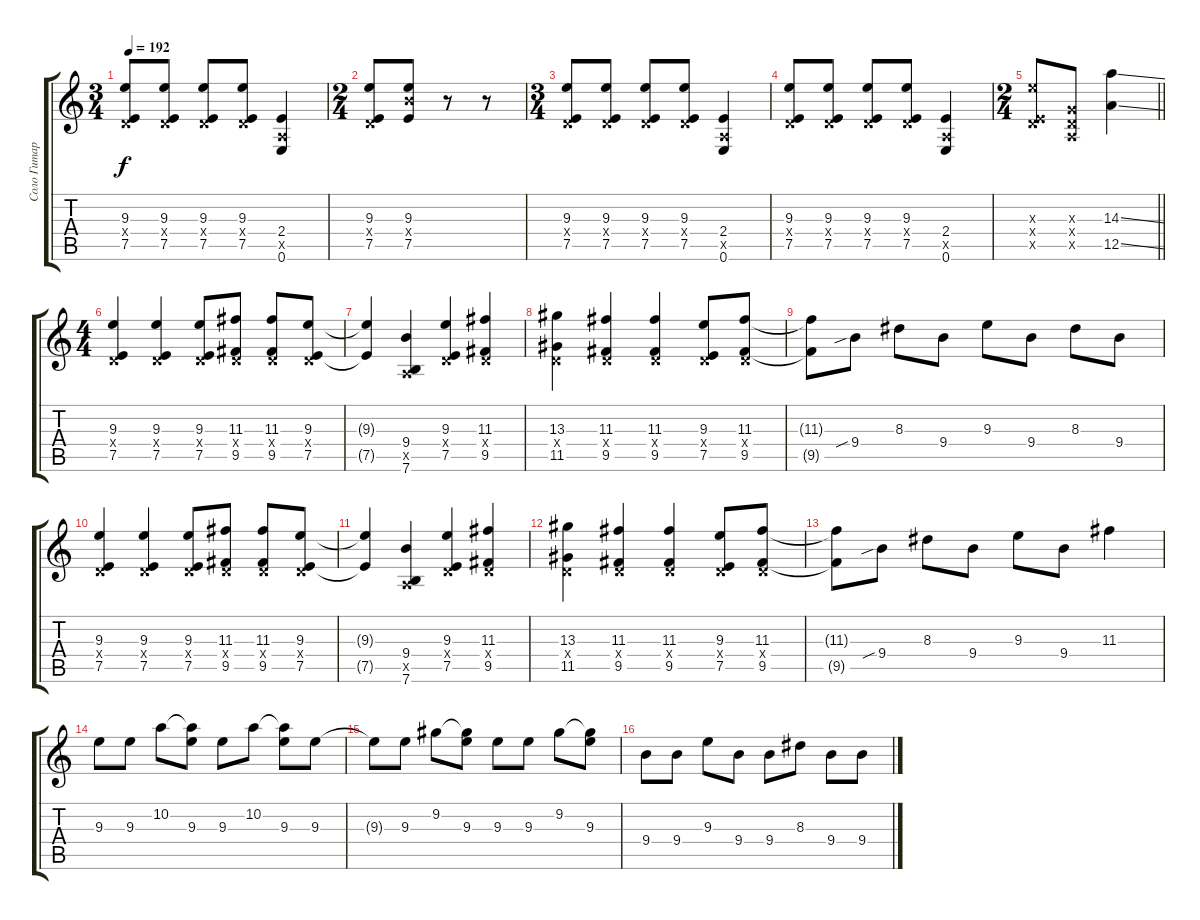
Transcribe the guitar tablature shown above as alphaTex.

\track ("Соло Гитара (Brown Tom)" "Соло Гитар") {instrument distortionguitar}
\staff {score tabs}
\tuning (E4 B3 G3 D3 A2 E2) {hide}
\ts (3 4)
\tempo 192
\clef g2
\ks c
(9.3 0.4{x} 7.5).8{dy f} (9.3 0.4{x} 7.5).8 (9.3 0.4{x} 7.5).8 (9.3 0.4{x} 7.5).8 (2.4 0.5{x} 0.6).4 |
\ts (2 4)
(9.3 0.4{x} 7.5).8 (9.3 9.4{x} 7.5).8 r.8 r.8 |
\ts (3 4)
(9.3 0.4{x} 7.5).8 (9.3 0.4{x} 7.5).8 (9.3 0.4{x} 7.5).8 (9.3 0.4{x} 7.5).8 (2.4 0.5{x} 0.6).4 |
(9.3 0.4{x} 7.5).8 (9.3 0.4{x} 7.5).8 (9.3 0.4{x} 7.5).8 (9.3 0.4{x} 7.5).8 (2.4 0.5{x} 0.6).4 |
\ts (2 4)
\barLineRight lightlight
(9.3{x} 0.4{x} 7.5{x}).8 (0.3{x} 0.4{x} 0.5{x}).8 (14.3{ss} 12.5{ss}).4 |
\ts (4 4)
(9.3 0.4{x} 7.5).4 (9.3 0.4{x} 7.5).4 (9.3 0.4{x} 7.5).8 (11.3 0.4{x} 9.5).8 (11.3 0.4{x} 9.5).8 (9.3 0.4{x} 7.5).8 |
(9.3{t} 7.5{t}).4 (9.4 0.5{x} 7.6).4 (9.3 0.4{x} 7.5).4 (11.3 0.4{x} 9.5).4 |
(13.3 0.4{x} 11.5).4 (11.3 0.4{x} 9.5).4 (11.3 0.4{x} 9.5).4 (9.3 0.4{x} 7.5).8 (11.3 0.4{x} 9.5).8 |
(11.3{t} 9.5{t}).8 9.4{sib}.8{volume 15} 8.3.8 9.4.8 9.3.8 9.4.8 8.3.8 9.4.8 |
(9.3 0.4{x} 7.5).4{volume 14} (9.3 0.4{x} 7.5).4 (9.3 0.4{x} 7.5).8 (11.3 0.4{x} 9.5).8 (11.3 0.4{x} 9.5).8 (9.3 0.4{x} 7.5).8 |
(9.3{t} 7.5{t}).4 (9.4 0.5{x} 7.6).4 (9.3 0.4{x} 7.5).4 (11.3 0.4{x} 9.5).4 |
(13.3 0.4{x} 11.5).4 (11.3 0.4{x} 9.5).4 (11.3 0.4{x} 9.5).4 (9.3 0.4{x} 7.5).8 (11.3 0.4{x} 9.5).8 |
(11.3{t} 9.5{t}).8 9.4{sib}.8{volume 15} 8.3.8 9.4.8 9.3.8 9.4.8 11.3.4 |
9.3.8 9.3.8 10.2.8 (10.2{t} 9.3).8 9.3.8 10.2.8 (10.2{t} 9.3).8 9.3.8 |
9.3{t}.8 9.3.8 9.2.8 (9.2{t} 9.3).8 9.3.8 9.3.8 9.2.8 (9.2{t} 9.3).8 |
9.4.8 9.4.8 9.3.8 9.4.8 9.4.8 8.3.8 9.4.8 9.4.8
